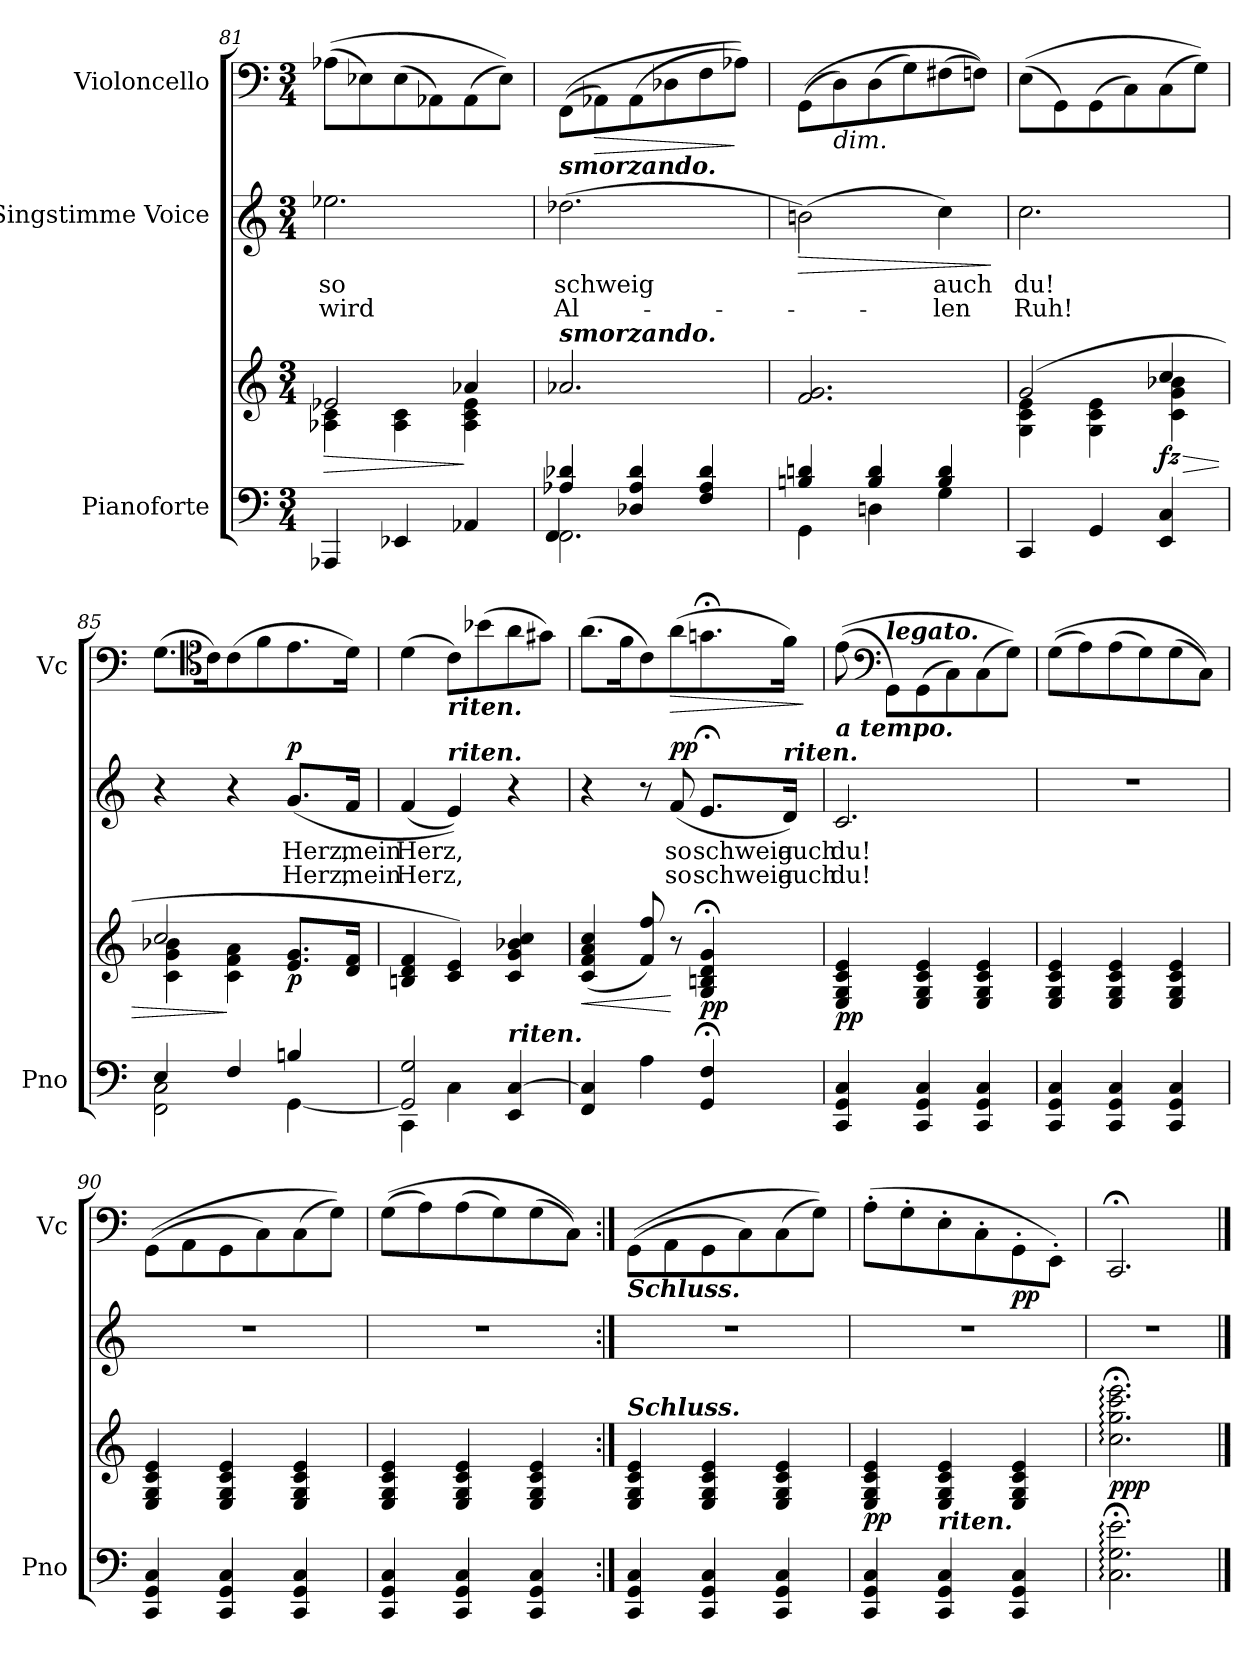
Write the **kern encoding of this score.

**kern	**kern	**dynam	**kern	**text	**text	**dynam	**kern	**dynam
*part3	*part3	*part3	*part2	*part2	*part2	*part2	*part1	*part1
*staff4	*staff3	*staff3/4	*staff2	*staff2	*staff2	*staff2	*staff1	*staff1
*I"Pianoforte	*	*	*I"Singstimme Voice	*	*	*	*I"Violoncello	*
*I'Pno	*	*	*	*	*	*	*I'Vc	*
!!LO:LB:g=z
*clefF4	*clefG2	*	*clefG2	*	*	*	*clefF4	*
*k[]	*k[]	*	*k[]	*	*	*	*k[]	*
*M3/4	*M3/4	*	*M3/4	*	*	*	*M3/4	*
=81	=81	=81	=81	=81	=81	=81	=81	=81
!	!	!LO:HP:b	!	!LO:LY:b	!LO:LY:b	!	!	!
*	*^	*	*	*	*	*	*	*
4AAA-X/	2e-X/	4A-X\ 4c\	>	2.ee-X\	so	wird	.	((8A-X\L	.
.	.	.	.	.	.	.	.	8E-X\)	.
4EE-X/	.	4A-\ 4c\	.	.	.	.	.	(8E-\	.
.	.	.	.	.	.	.	.	8AA-X\)	.
4AA-X/	4a-X/	4A-\ 4c\ 4e-\	]	.	.	.	.	(8AA-\	.
.	.	.	.	.	.	.	.	8E-\J))	.
*	*v	*v	*	*	*	*	*	*	*
!!LO:LB:g=z
=82	=82	=82	=82	=82	=82	=82	=82	=82
*^	*	*	*	*	*	*	*	*
*	*^	*	*	*	*	*	*	*	*
!	!	!	!	!	!LO:TX:a:Bi:t=smorzando.	!	!	!	!	!
!	!	!	!LO:TX:a:Bi:t=smorzando.	!	!	!	!	!	!	!
!	!	!	!	!	!	!LO:LY:b	!LO:LY:b	!	!	!
4A-X/ 4d-X/	2.FF\	4FF/	2.a-X/	.	(2.dd-X\	schweig	Al-	.	((8FF\L	.
!	!	!	!	!	!	!	!	!	!	!LO:HP:b
.	.	.	.	.	.	.	.	.	8AA-X\)	>
4D-X/ 4A-/ 4d-/	.	2ryy	.	.	.	.	.	.	(8AA-\	.
.	.	.	.	.	.	.	.	.	8D-X\	.
4F/ 4A-/ 4d-/	.	.	.	.	.	.	.	.	8F\	.
.	.	.	.	.	.	.	.	.	8A-X\J))	]
*	*v	*v	*	*	*	*	*	*	*	*
=83	=83	=83	=83	=83	=83	=83	=83	=83	=83
!	!	!	!	!	!	!	!LO:HP:b	!	!
4Bn/ 4dn/	4GG\	2.f/ 2.g/	.	(2bn\)	.	.	>	((8GG\L	.
!	!	!	!	!	!	!	!	!LO:TX:b:i:t=dim.	!
.	.	.	.	.	.	.	.	8D\)	.
4B/ 4d/	4Dn\	.	.	.	.	.	.	(8D\	.
.	.	.	.	.	.	.	.	8G\)	.
!	!	!	!	!	!LO:LY:b	!LO:LY:b	!	!	!
4B/ 4d/	4G\	.	.	4cc\)	auch	-len	.	(8F#X\	.
.	.	.	.	.	.	.	.	8Fn\J))	.
*v	*v	*	*	*	*	*	*	*	*
.	.	.	.	.	.	]	.	.
=84	=84	=84	=84	=84	=84	=84	=84	=84
*	*^	*	*	*	*	*	*	*
!	!	!	!	!	!LO:LY:b	!LO:LY:b	!	!	!
4CC/	(2g/	4G\ 4c\ 4e\	.	2.cc\	du!	Ruh!	.	((8E\L	.
.	.	.	.	.	.	.	.	8GG\)	.
4GG/	.	4G\ 4c\ 4e\	.	.	.	.	.	(8GG\	.
.	.	.	.	.	.	.	.	8C\)	.
!	!	!	!LO:HP:b	!	!	!	!	!	!
!	!	!	!LO:DY:n=1:b	!	!	!	!	!	!
4EE/ 4C/	4cc/	4c\ 4g\ 4b-X\	> fz	.	.	.	.	(8C\	.
.	.	.	.	.	.	.	.	8G\J))	.
=85	=85	=85	=85	=85	=85	=85	=85	=85	=85
*^	*	*	*	*	*	*	*	*	*
4E/	2FF\ 2C\	2cc/	4c\ 4g\ 4b-X\	.	4r	.	.	.	(8.G\L	.
*	*	*	*	*	*	*	*	*	*clefC4	*
.	.	.	.	.	.	.	.	.	16c\K)	.
4F/	.	.	4c\ 4f\ 4a\	]	4r	.	.	.	(8c\	.
.	.	.	.	.	.	.	.	.	8f\	.
!	!	!	!	!LO:DY:b	!	!LO:LY:b	!LO:LY:b	!LO:DY:a	!	!
4Bn/	[4GG\	8.e/ 8.g/L	4ryy	p	(8.g/L	Herz,	Herz,	p	8.e\	.
!	!	!	!	!	!	!LO:LY:b	!LO:LY:b	!	!	!
.	.	16d/ 16f/Jk	.	.	16f/Jk	mein	mein	.	16d\Jk)	.
*	*	*v	*v	*	*	*	*	*	*	*
=86	=86	=86	=86	=86	=86	=86	=86	=86	=86
!	!	!	!	!	!LO:LY:b	!LO:LY:b	!	!	!
2GG/] 2G/	4CC\	4Bn/ 4d/ 4f/	.	(4f/	Herz,	Herz,	.	(4d\	.
!	!	!	!	!	!	!	!	!LO:TX:b:Bi:t=riten.	!
!	!	!	!	!LO:TX:a:Bi:t=riten.	!	!	!	!	!
.	4C\	4c/ 4e/)	.	4e/))	.	.	.	8c\L)	.
.	.	.	.	.	.	.	.	(8b-X\	.
!LO:TX:a:Bi:t=riten.	!	!	!	!	!	!	!	!	!
!	!	!	!LO:DY:b=2	!	!	!	!	!	!
!	!	!	!LO:DY:n=1:b	!	!	!	!	!	!
4EE/ [4C/	4ryy	4c/ 4g/ 4b-X/ 4cc/	fz fz	4r	.	.	.	8a\	.
.	.	.	.	.	.	.	.	8g#X\J)	.
*v	*v	*	*	*	*	*	*	*	*
!!LO:PB:g=z
=87	=87	=87	=87	=87	=87	=87	=87	=87
!	!	!LO:HP:b	!	!	!	!	!	!
4FF/ 4C/]	(<4c/ 4f/ 4a/ 4cc/	<	4r	.	.	.	(8.a\L	.
.	.	.	.	.	.	.	16f\K	.
4A\	8f/ 8ff/)	.	8r	.	.	.	8c\)	.
!	!	!	!	!LO:LY:b	!LO:LY:b	!LO:DY:a	!	!LO:HP:b
.	8r	[	(8f/	so	so	pp	(8a\	>
!	!	!LO:DY:b	!	!LO:LY:b	!LO:LY:b	!	!	!
4GG/; 4F/;	4G/;< 4Bn/;< 4d/;< 4g/;<	pp	8.e;</L	schweig	schweig	.	8.gn;<\	.
!	!	!	!LO:TX:a:Bi:t=riten.	!	!	!	!	!
!	!	!	!	!LO:LY:b	!LO:LY:b	!	!	!
.	.	.	16d/Jk)	auch	auch	.	16f\Jk)	.
.	.	.	.	.	.	.	.	]
!!LO:LB:g=z
=88	=88	=88	=88	=88	=88	=88	=88	=88
!	!	!	!	!	!	!	!LO:TX:b:Bi:t=a tempo.	!
!	!	!LO:DY:b	!	!LO:LY:b	!LO:LY:b	!	!	!
4CC/ 4GG/ 4C/	4E/ 4G/ 4c/ 4e/	pp	2.c/	du!	du!	.	((8e\	.
*	*	*	*	*	*	*	*clefF4	*
!	!	!	!	!	!	!	!LO:TX:a:Bi:t=legato.	!
.	.	.	.	.	.	.	8GG\L)	.
4CC/ 4GG/ 4C/	4E/ 4G/ 4c/ 4e/	.	.	.	.	.	(8GG\	.
.	.	.	.	.	.	.	8C\)	.
4CC/ 4GG/ 4C/	4E/ 4G/ 4c/ 4e/	.	.	.	.	.	(8C\	.
.	.	.	.	.	.	.	8G\J))	.
=89	=89	=89	=89	=89	=89	=89	=89	=89
4CC/ 4GG/ 4C/	4E/ 4G/ 4c/ 4e/	.	2.r	.	.	.	((8G\L	.
.	.	.	.	.	.	.	8A\)	.
4CC/ 4GG/ 4C/	4E/ 4G/ 4c/ 4e/	.	.	.	.	.	(8A\	.
.	.	.	.	.	.	.	8G\)	.
4CC/ 4GG/ 4C/	4E/ 4G/ 4c/ 4e/	.	.	.	.	.	(8G\	.
.	.	.	.	.	.	.	8C\J))	.
=90	=90	=90	=90	=90	=90	=90	=90	=90
4CC/ 4GG/ 4C/	4E/ 4G/ 4c/ 4e/	.	2.r	.	.	.	((8GG\L	.
.	.	.	.	.	.	.	8AA\	.
4CC/ 4GG/ 4C/	4E/ 4G/ 4c/ 4e/	.	.	.	.	.	8GG\	.
.	.	.	.	.	.	.	8C\)	.
4CC/ 4GG/ 4C/	4E/ 4G/ 4c/ 4e/	.	.	.	.	.	(8C\	.
.	.	.	.	.	.	.	8G\J))	.
=91	=91	=91	=91	=91	=91	=91	=91	=91
4CC/ 4GG/ 4C/	4E/ 4G/ 4c/ 4e/	.	2.r	.	.	.	((8G\L	.
.	.	.	.	.	.	.	8A\)	.
4CC/ 4GG/ 4C/	4E/ 4G/ 4c/ 4e/	.	.	.	.	.	(8A\	.
.	.	.	.	.	.	.	8G\)	.
4CC/ 4GG/ 4C/	4E/ 4G/ 4c/ 4e/	.	.	.	.	.	(8G\	.
.	.	.	.	.	.	.	8C\J))	.
=92:|!	=92:|!	=92:|!	=92:|!	=92:|!	=92:|!	=92:|!	=92:|!	=92:|!
!	!	!	!	!	!	!	!LO:TX:b:Bi:t=Schluss.	!
!	!LO:TX:a:Bi:t=Schluss.	!	!	!	!	!	!	!
4CC/ 4GG/ 4C/	4E/ 4G/ 4c/ 4e/	.	2.r	.	.	.	((8GG\L	.
.	.	.	.	.	.	.	8AA\	.
4CC/ 4GG/ 4C/	4E/ 4G/ 4c/ 4e/	.	.	.	.	.	8GG\	.
.	.	.	.	.	.	.	8C\)	.
4CC/ 4GG/ 4C/	4E/ 4G/ 4c/ 4e/	.	.	.	.	.	(8C\	.
.	.	.	.	.	.	.	8G\J))	.
!!LO:LB:g=z
=93	=93	=93	=93	=93	=93	=93	=93	=93
!	!	!LO:DY:b	!	!	!	!	!	!
4CC/ 4GG/ 4C/	4E/ 4G/ 4c/ 4e/	pp	2.r	.	.	.	(8A'\L	.
.	.	.	.	.	.	.	8G'\	.
!	!LO:TX:b:Bi:t=riten.	!	!	!	!	!	!	!
4CC/ 4GG/ 4C/	4E/ 4G/ 4c/ 4e/	.	.	.	.	.	8E'\	.
.	.	.	.	.	.	.	8C'\	.
!	!	!	!	!	!	!	!	!LO:DY:b
4CC/ 4GG/ 4C/	4E/ 4G/ 4c/ 4e/	.	.	.	.	.	8GG'\	pp
.	.	.	.	.	.	.	8EE'\J)	.
=94	=94	=94	=94	=94	=94	=94	=94	=94
!	!	!LO:DY:b	!	!	!	!	!	!
2.C\:;< 2.G\:;< 2.e\:;<	2.cc\:;< 2.gg\:;< 2.ccc\:;< 2.eee\:;<	ppp	2.r	.	.	.	2.CC;</	.
==	==	==	==	==	==	==	==	==
*-	*-	*-	*-	*-	*-	*-	*-	*-
